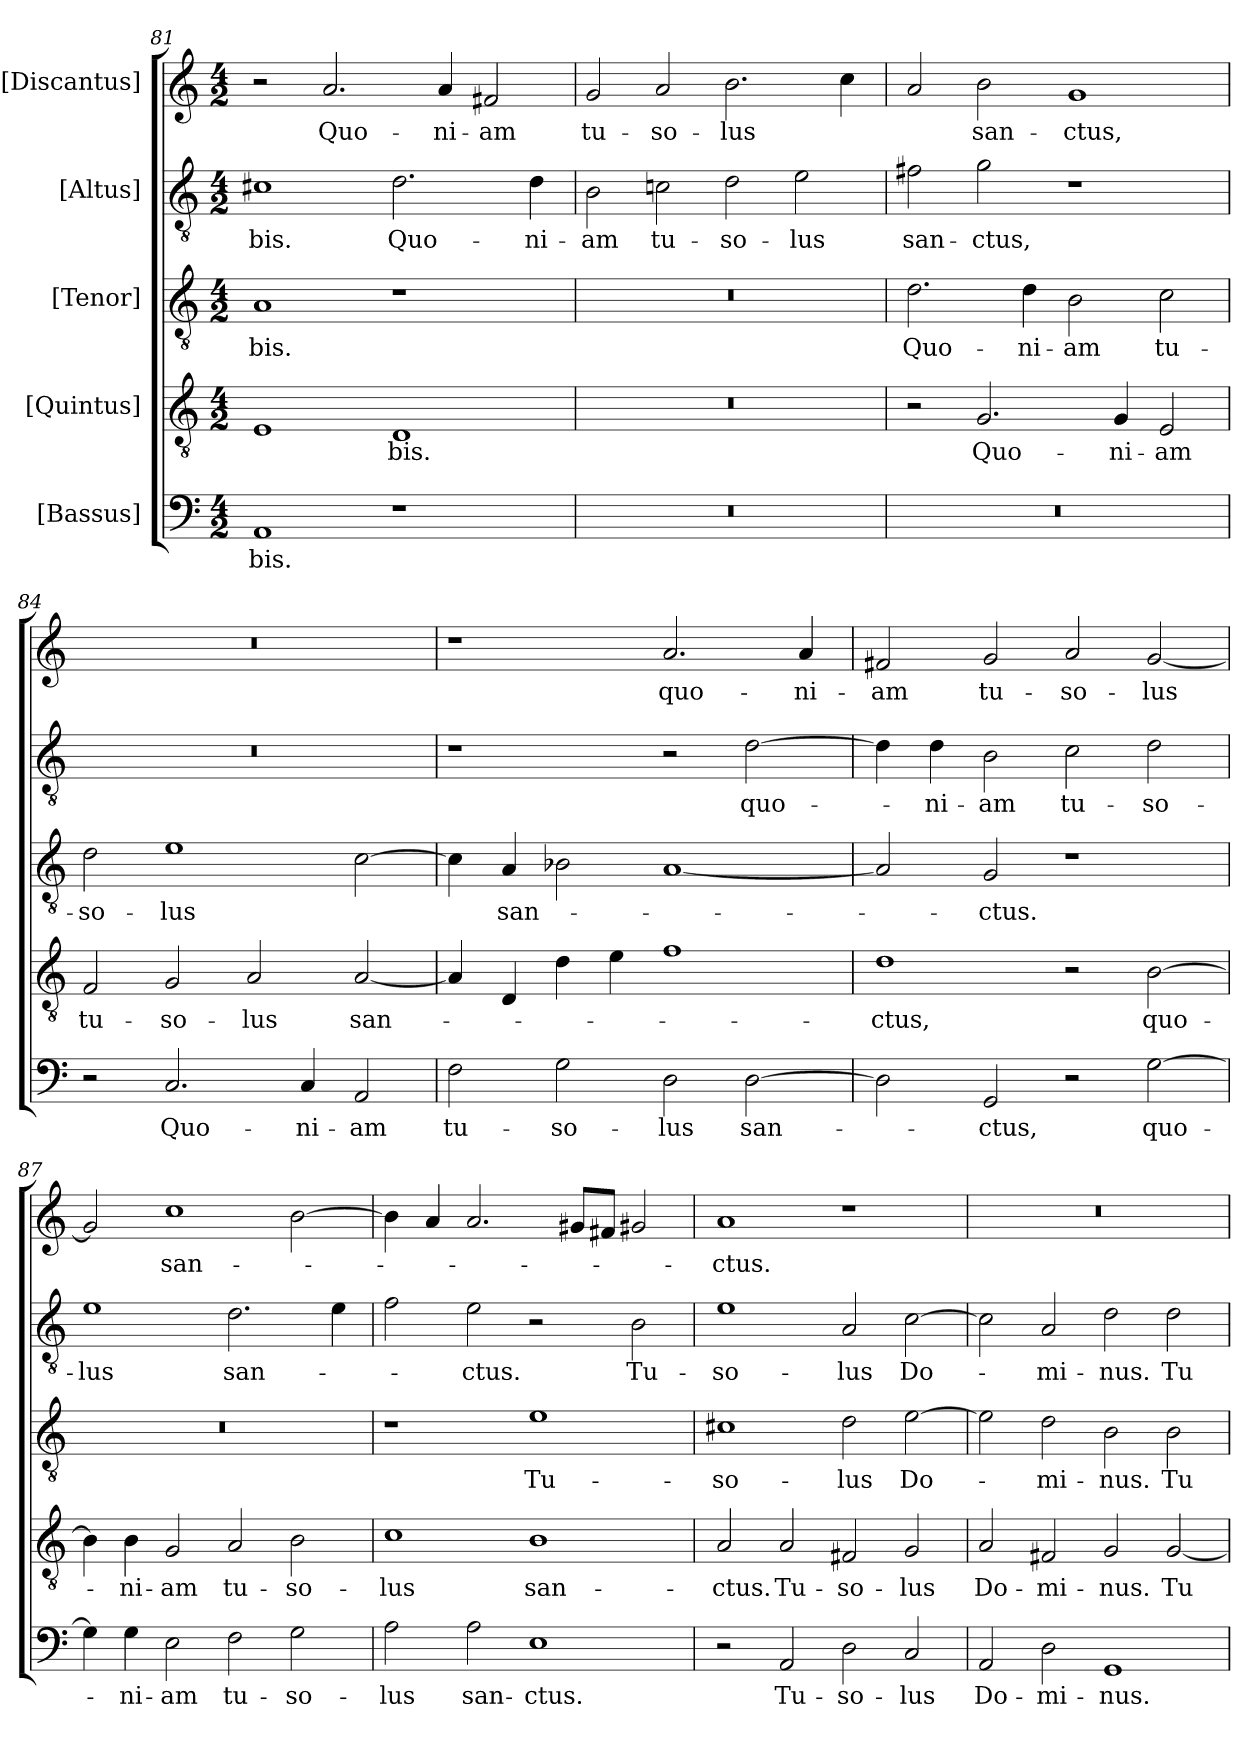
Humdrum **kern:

**kern	**text	**kern	**text	**kern	**text	**kern	**text	**kern	**text
*part5	*part5	*part4	*part4	*part3	*part3	*part2	*part2	*part1	*part1
*staff5	*staff5	*staff4	*staff4	*staff3	*staff3	*staff2	*staff2	*staff1	*staff1
*I"[Bassus]	*	*I"[Quintus]	*	*I"[Tenor]	*	*I"[Altus]	*	*I"[Discantus]	*
*clefF4	*	*clefGv2	*	*clefGv2	*	*clefGv2	*	*clefG2	*
*k[]	*	*k[]	*	*k[]	*	*k[]	*	*k[]	*
*M4/2	*	*M4/2	*	*M4/2	*	*M4/2	*	*M4/2	*
=81	=81	=81	=81	=81	=81	=81	=81	=81	=81
1AA/	-bis.	1E/	.	1A/	-bis.	1c#X\	-bis.	2r	.
.	.	.	.	.	.	.	.	2.a/	Quo-
1r	.	1D/	-bis.	1r	.	2.d\	Quo-	.	.
.	.	.	.	.	.	.	.	4a/	-ni-
.	.	.	.	.	.	.	.	2f#X/	-am
.	.	.	.	.	.	4d\	-ni-	.	.
=82	=82	=82	=82	=82	=82	=82	=82	=82	=82
0r	.	0r	.	0r	.	2B\	-am	2g/	tu-
.	.	.	.	.	.	2cn\	tu-	2a/	-so-
.	.	.	.	.	.	2d\	so-	2.b\	-lus
.	.	.	.	.	.	2e\	-lus	.	.
.	.	.	.	.	.	.	.	4cc\	.
=83	=83	=83	=83	=83	=83	=83	=83	=83	=83
0r	.	2r	.	2.d\	Quo-	2f#X\	san-	2a/	.
.	.	2.G/	Quo-	.	.	2g\	-ctus,	2b\	san-
.	.	.	.	4d\	-ni-	.	.	.	.
.	.	.	.	2B\	-am	1r	.	1g/	-ctus,
.	.	4G/	-ni-	.	.	.	.	.	.
.	.	2E/	-am	2c\	tu-	.	.	.	.
=84	=84	=84	=84	=84	=84	=84	=84	=84	=84
2r	.	2F/	tu-	2d\	so-	0r	.	0r	.
2.C/	Quo-	2G/	so-	1e\	-lus	.	.	.	.
.	.	2A/	-lus	.	.	.	.	.	.
4C/	-ni-	.	.	.	.	.	.	.	.
2AA/	-am	[2A/	san-	[2c\	.	.	.	.	.
=85	=85	=85	=85	=85	=85	=85	=85	=85	=85
2F\	tu-	4A/]	.	4c\]	.	1r	.	1r	.
.	.	4D/	.	4A/	san-	.	.	.	.
2G\	so-	4d\	.	2B-X\	.	.	.	.	.
.	.	4e\	.	.	.	.	.	.	.
2D\	-lus	1f\	.	[1A/	.	2r	.	2.a/	quo-
[2D\	san-	.	.	.	.	[2d\	quo-	.	.
.	.	.	.	.	.	.	.	4a/	-ni-
=86	=86	=86	=86	=86	=86	=86	=86	=86	=86
2D\]	.	1d\	-ctus,	2A/]	.	4d\]	.	2f#X/	-am
.	.	.	.	.	.	4d\	-ni-	.	.
2GG/	-ctus,	.	.	2G/	-ctus.	2B\	-am	2g/	tu-
2r	.	2r	.	1r	.	2c\	tu-	2a/	-so-
[2G\	quo-	[2B\	quo-	.	.	2d\	so-	[2g/	-lus
=87	=87	=87	=87	=87	=87	=87	=87	=87	=87
4G\]	.	4B\]	.	0r	.	1e\	-lus	2g/]	.
4G\	-ni-	4B\	-ni-	.	.	.	.	.	.
2E\	-am	2G/	-am	.	.	.	.	1cc\	san-
2F\	tu-	2A/	tu-	.	.	2.d\	san-	.	.
2G\	so-	2B\	so-	.	.	.	.	[2b\	.
.	.	.	.	.	.	4e\	.	.	.
=88	=88	=88	=88	=88	=88	=88	=88	=88	=88
2A\	-lus	1c\	-lus	1r	.	2f\	.	4b\]	.
.	.	.	.	.	.	.	.	4a/	.
2A\	san-	.	.	.	.	2e\	-ctus.	2.a/	.
1E\	-ctus.	1B\	san-	1e\	Tu-	2r	.	.	.
.	.	.	.	.	.	.	.	8g#X/L	.
.	.	.	.	.	.	.	.	8f#X/J	.
.	.	.	.	.	.	2B\	Tu-	2g#X/	.
=89	=89	=89	=89	=89	=89	=89	=89	=89	=89
2r	.	2A/	-ctus.	1c#X\	so-	1e\	so-	1a/	-ctus.
2AA/	Tu-	2A/	Tu-	.	.	.	.	.	.
2D\	so-	2F#X/	so-	2d\	-lus	2A/	-lus	1r	.
2C/	-lus	2G/	-lus	[2e\	Do-	[2c\	Do-	.	.
=90	=90	=90	=90	=90	=90	=90	=90	=90	=90
2AA/	Do-	2A/	Do-	2e\]	.	2c\]	.	0r	.
2D\	-mi-	2F#X/	-mi-	2d\	-mi-	2A/	-mi-	.	.
1GG/	-nus.	2G/	-nus.	2B\	-nus.	2d\	-nus.	.	.
.	.	[2G/	Tu-	2B\	Tu-	2d\	Tu-	.	.
=	=	=	=	=	=	=	=	=	=
*-	*-	*-	*-	*-	*-	*-	*-	*-	*-
